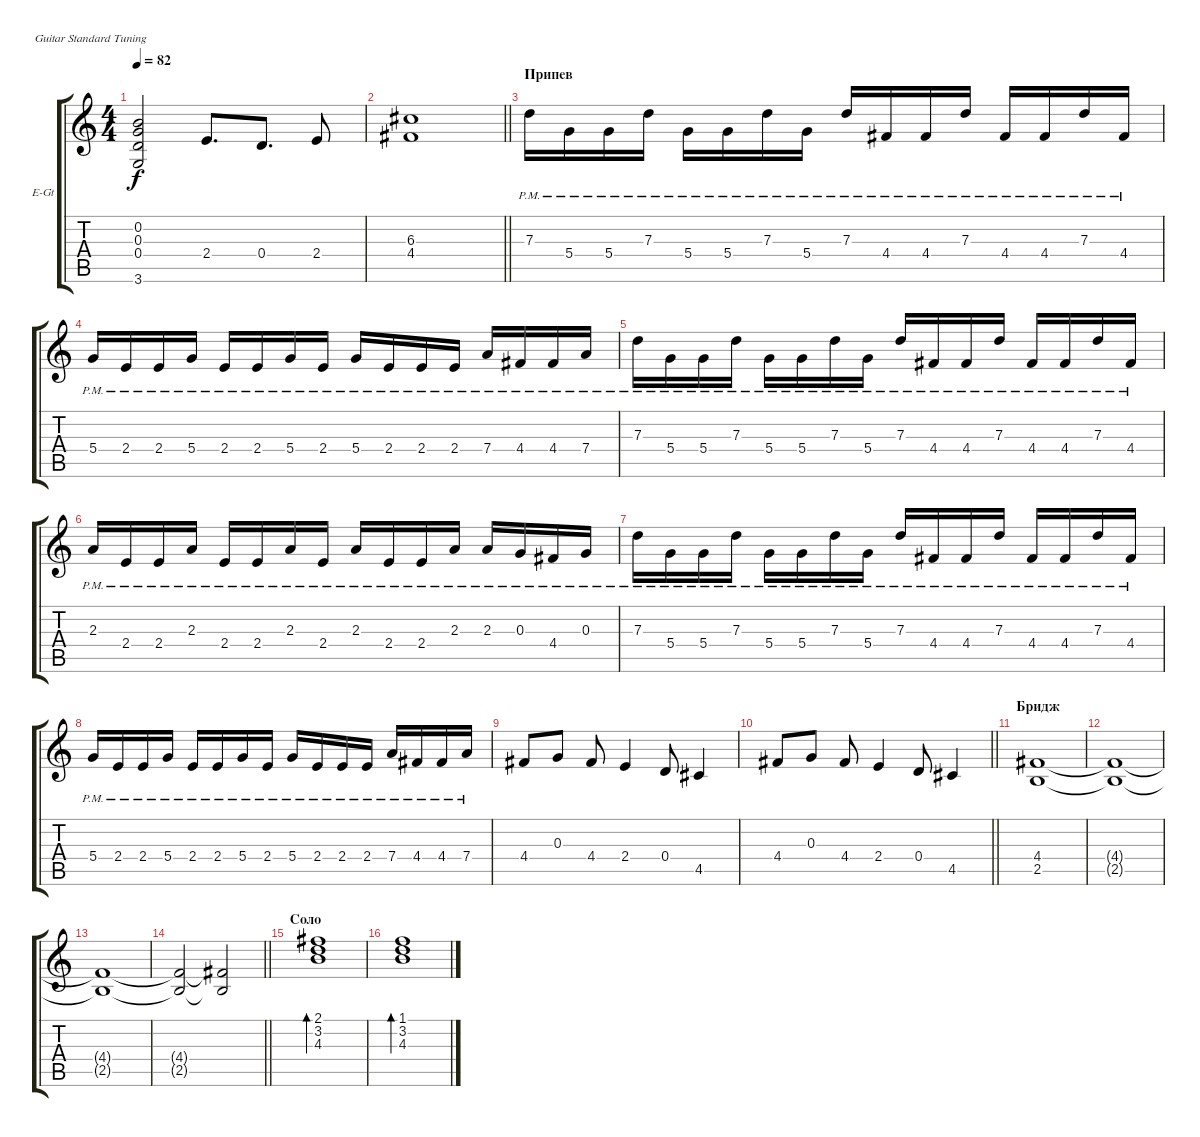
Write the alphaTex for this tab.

\bracketExtendMode groupsimilarinstruments
\firstSystemTrackNameOrientation horizontal
\otherSystemsTrackNameOrientation horizontal
\track ("Владимир Холстинин" "E-Gt") {instrument distortionguitar}
\staff {score tabs}
\tuning (E4 B3 G3 D3 A2 E2)
\ts (4 4)
\tempo 82
\clef g2
\ks c
(0.2 0.3 0.4 3.6).2{dy f} 2.4.8{d} 0.4.8{d} 2.4.8 |
\barLineRight lightlight
(4.4 6.3).1 |
\section ("" "Припев")
7.3{pm}.16 5.4{pm}.16 5.4{pm}.16 7.3{pm}.16 5.4{pm}.16 5.4{pm}.16 7.3{pm}.16 5.4{pm}.16 7.3{pm}.16 4.4{pm}.16 4.4{pm}.16 7.3{pm}.16 4.4{pm}.16 4.4{pm}.16 7.3{pm}.16 4.4{pm}.16 |
5.4{pm}.16 2.4{pm}.16 2.4{pm}.16 5.4{pm}.16 2.4{pm}.16 2.4{pm}.16 5.4{pm}.16 2.4{pm}.16 5.4{pm}.16 2.4{pm}.16 2.4{pm}.16 2.4{pm}.16 7.4{pm}.16 4.4{pm}.16 4.4{pm}.16 7.4{pm}.16 |
7.3{pm}.16 5.4{pm}.16 5.4{pm}.16 7.3{pm}.16 5.4{pm}.16 5.4{pm}.16 7.3{pm}.16 5.4{pm}.16 7.3{pm}.16 4.4{pm}.16 4.4{pm}.16 7.3{pm}.16 4.4{pm}.16 4.4{pm}.16 7.3{pm}.16 4.4{pm}.16 |
2.3{pm}.16 2.4{pm}.16 2.4{pm}.16 2.3{pm}.16 2.4{pm}.16 2.4{pm}.16 2.3{pm}.16 2.4{pm}.16 2.3{pm}.16 2.4{pm}.16 2.4{pm}.16 2.3{pm}.16 2.3{pm}.16 0.3{pm}.16 4.4{pm}.16 0.3{pm}.16 |
7.3{pm}.16 5.4{pm}.16 5.4{pm}.16 7.3{pm}.16 5.4{pm}.16 5.4{pm}.16 7.3{pm}.16 5.4{pm}.16 7.3{pm}.16 4.4{pm}.16 4.4{pm}.16 7.3{pm}.16 4.4{pm}.16 4.4{pm}.16 7.3{pm}.16 4.4{pm}.16 |
5.4{pm}.16 2.4{pm}.16 2.4{pm}.16 5.4{pm}.16 2.4{pm}.16 2.4{pm}.16 5.4{pm}.16 2.4{pm}.16 5.4{pm}.16 2.4{pm}.16 2.4{pm}.16 2.4{pm}.16 7.4{pm}.16 4.4{pm}.16 4.4{pm}.16 7.4{pm}.16 |
4.4.8 0.3.8 4.4.8 2.4.4 0.4.8 4.5.4 |
\barLineRight lightlight
4.4.8 0.3.8 4.4.8 2.4.4 0.4.8 4.5.4 |
\section ("" "Бридж")
(4.4 2.5).1 |
(4.4{t} 2.5{t}).1 |
(4.4{t} 2.5{t}).1 |
\barLineRight lightlight
(4.4{t} 2.5{t}).2 (2.5{t} 4.4{t}).2 |
\section ("" "Соло")
(2.1 3.2 4.3).1{bd 82} |
(1.1 3.2 4.3).1{bd 82}
